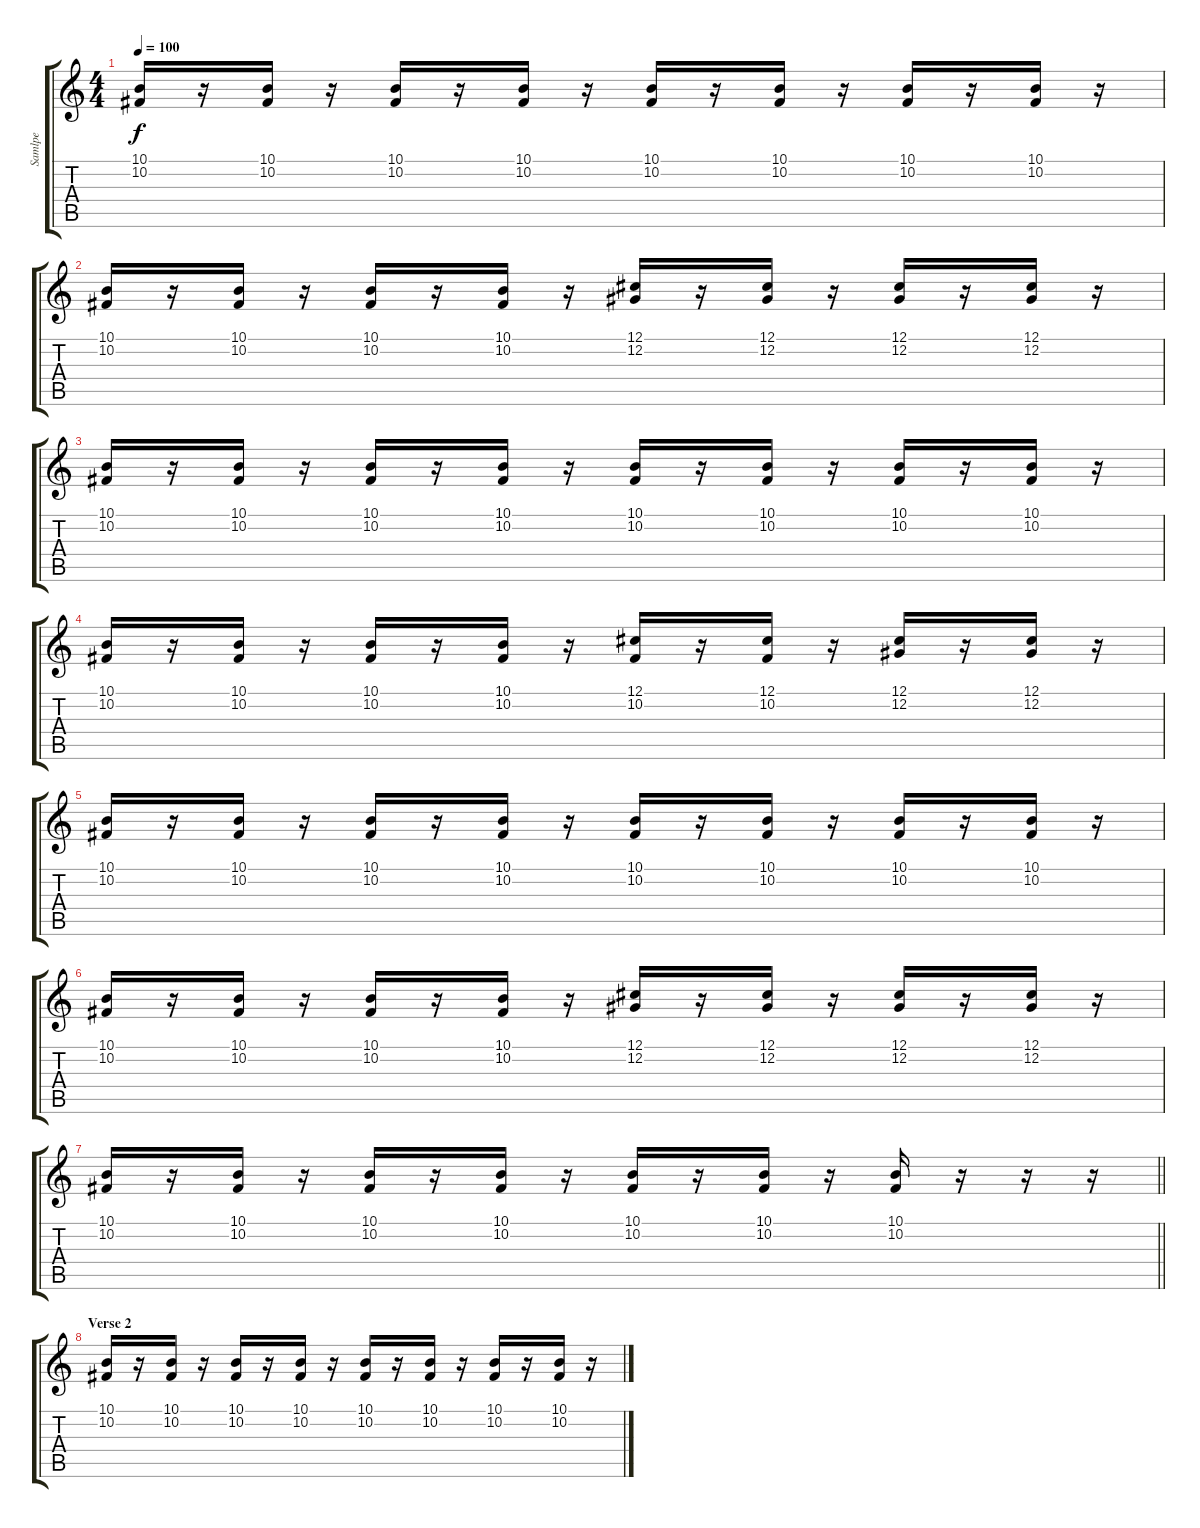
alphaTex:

\track ("Samlpe" "Samlpe") {instrument lead2sawtooth}
\staff {score tabs}
\tuning (Db4 Ab3 E3 B2 Gb2 B1) {hide}
\ts (4 4)
\tempo 100
\clef g2
\ks c
(10.1 10.2).16{dy f} r.16 (10.1 10.2).16 r.16 (10.1 10.2).16 r.16 (10.1 10.2).16 r.16 (10.1 10.2).16 r.16 (10.1 10.2).16 r.16 (10.1 10.2).16 r.16 (10.1 10.2).16 r.16 |
(10.1 10.2).16 r.16 (10.1 10.2).16 r.16 (10.1 10.2).16 r.16 (10.1 10.2).16 r.16 (12.1 12.2).16 r.16 (12.1 12.2).16 r.16 (12.1 12.2).16 r.16 (12.1 12.2).16 r.16 |
(10.1 10.2).16 r.16 (10.1 10.2).16 r.16 (10.1 10.2).16 r.16 (10.1 10.2).16 r.16 (10.1 10.2).16 r.16 (10.1 10.2).16 r.16 (10.1 10.2).16 r.16 (10.1 10.2).16 r.16 |
(10.1 10.2).16 r.16 (10.1 10.2).16 r.16 (10.1 10.2).16 r.16 (10.1 10.2).16 r.16 (12.1 10.2).16 r.16 (12.1 10.2).16 r.16 (12.1 12.2).16 r.16 (12.1 12.2).16 r.16 |
(10.1 10.2).16 r.16 (10.1 10.2).16 r.16 (10.1 10.2).16 r.16 (10.1 10.2).16 r.16 (10.1 10.2).16 r.16 (10.1 10.2).16 r.16 (10.1 10.2).16 r.16 (10.1 10.2).16 r.16 |
(10.1 10.2).16 r.16 (10.1 10.2).16 r.16 (10.1 10.2).16 r.16 (10.1 10.2).16 r.16 (12.1 12.2).16 r.16 (12.1 12.2).16 r.16 (12.1 12.2).16 r.16 (12.1 12.2).16 r.16 |
\barLineRight lightlight
(10.1 10.2).16 r.16 (10.1 10.2).16 r.16 (10.1 10.2).16 r.16 (10.1 10.2).16 r.16 (10.1 10.2).16 r.16 (10.1 10.2).16 r.16 (10.1 10.2).16 r.16 r.16 r.16 |
\section ("" "Verse 2")
(10.1 10.2).16 r.16 (10.1 10.2).16 r.16 (10.1 10.2).16 r.16 (10.1 10.2).16 r.16 (10.1 10.2).16 r.16 (10.1 10.2).16 r.16 (10.1 10.2).16 r.16 (10.1 10.2).16 r.16
